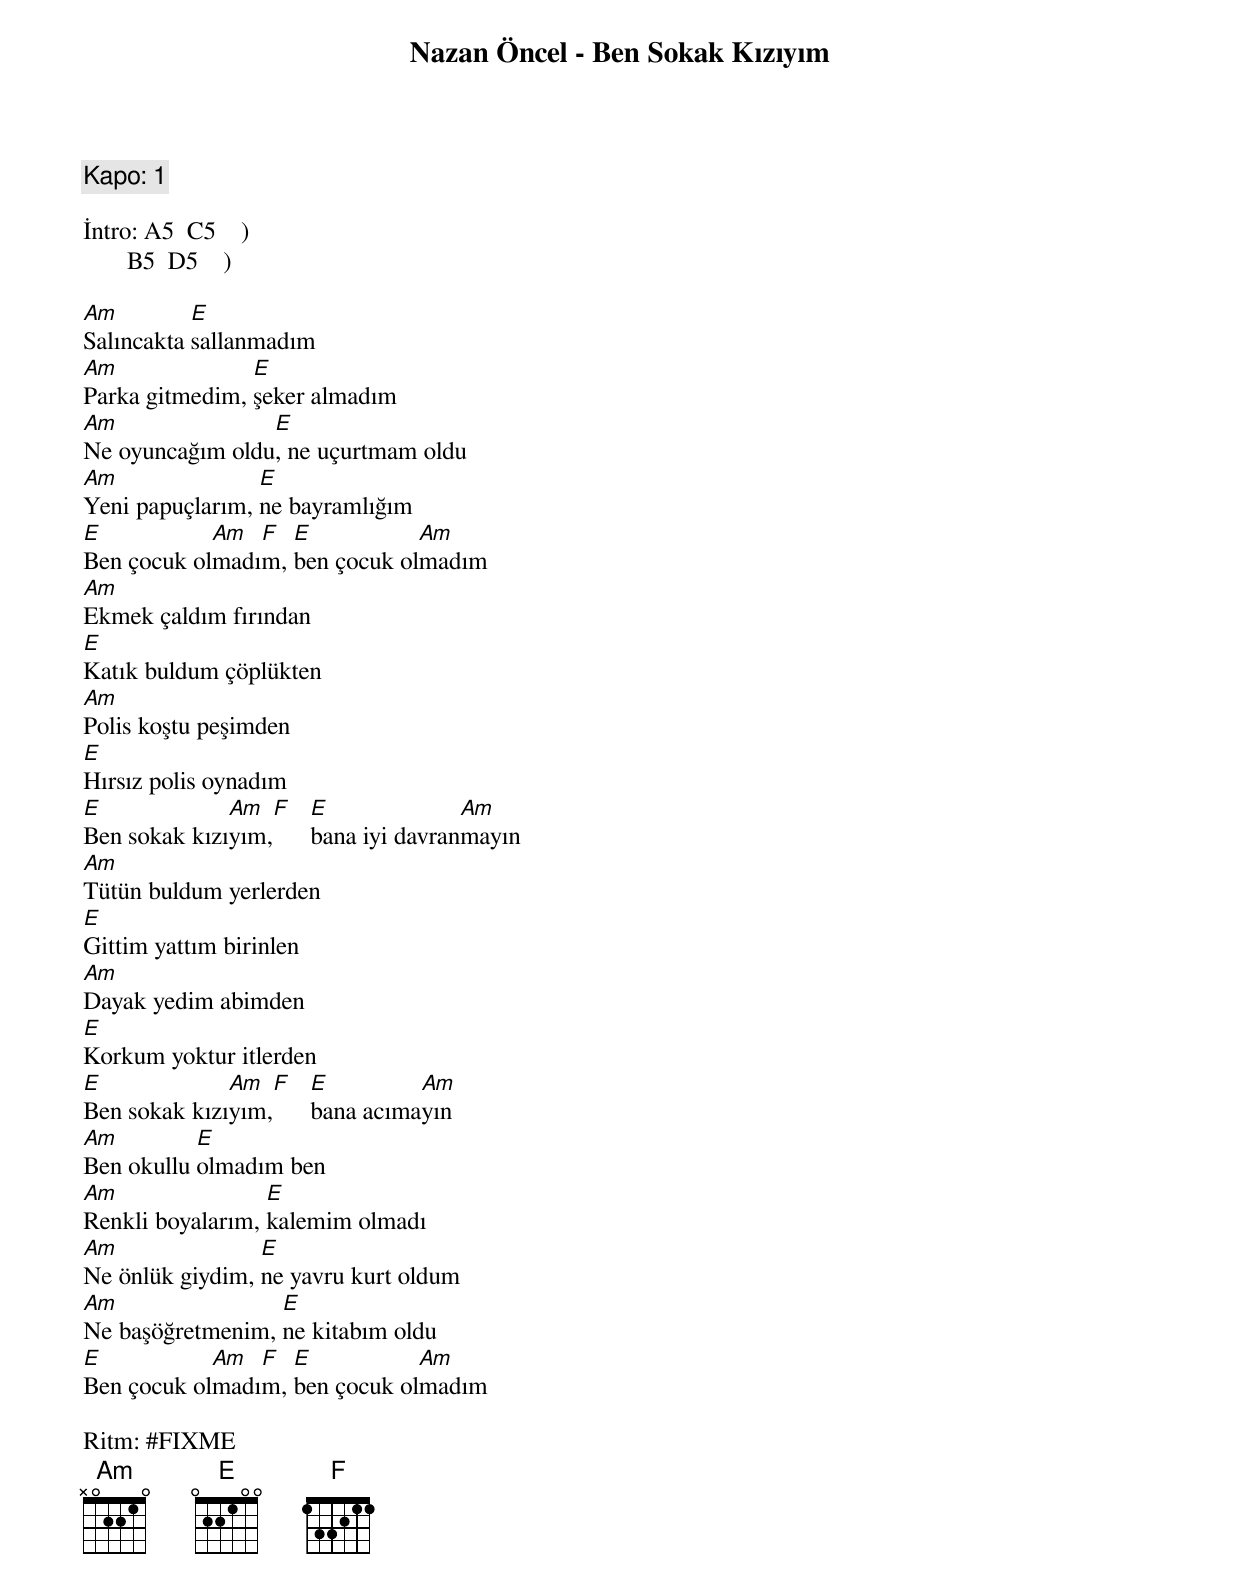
Nazan Öncel - Ben Sokak Kızıyım

Kapo: 1

İntro: A5  C5    )
       B5  D5    )

Am         E
Salıncakta sallanmadım
Am              E
Parka gitmedim, şeker almadım
Am               E
Ne oyuncağım oldu, ne uçurtmam oldu
Am               E
Yeni papuçlarım, ne bayramlığım
E           Am  F  E           Am
Ben çocuk olmadım, ben çocuk olmadım
Am
Ekmek çaldım fırından
E
Katık buldum çöplükten
Am
Polis koştu peşimden
E
Hırsız polis oynadım
E             Am  F  E              Am
Ben sokak kızıyım,   bana iyi davranmayın
Am
Tütün buldum yerlerden
E
Gittim yattım birinlen
Am
Dayak yedim abimden
E
Korkum yoktur itlerden
E             Am  F  E         Am
Ben sokak kızıyım,   bana acımayın
Am         E
Ben okullu olmadım ben
Am                E
Renkli boyalarım, kalemim olmadı
Am               E
Ne önlük giydim, ne yavru kurt oldum
Am                E
Ne başöğretmenim, ne kitabım oldu
E           Am  F  E           Am
Ben çocuk olmadım, ben çocuk olmadım

Ritm: #FIXME
